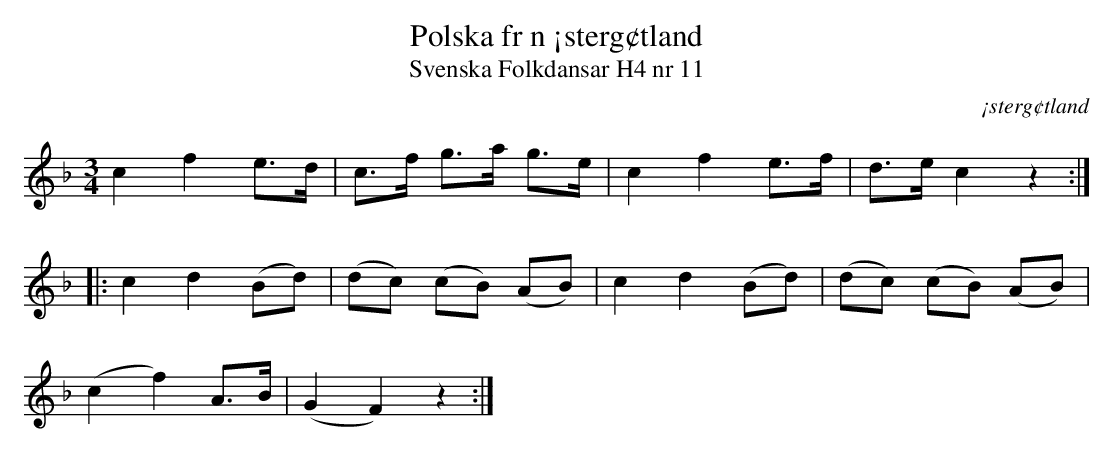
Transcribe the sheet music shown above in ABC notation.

X:1
T:Polska fr n ¡sterg¢tland
T:Svenska Folkdansar H4 nr 11
O:¡sterg¢tland
L:1/8
M:3/4
L:1/8
K:F
c2 f2 e>d | c>f g>a g>e | c2 f2 e>f | d>e c2 z2 ::
c2 d2 (Bd) | (dc) (cB) (AB) | c2 d2 (Bd) | (dc) (cB) (AB) |
(c2 f2) A>B | (G2 F2) z2 :|
